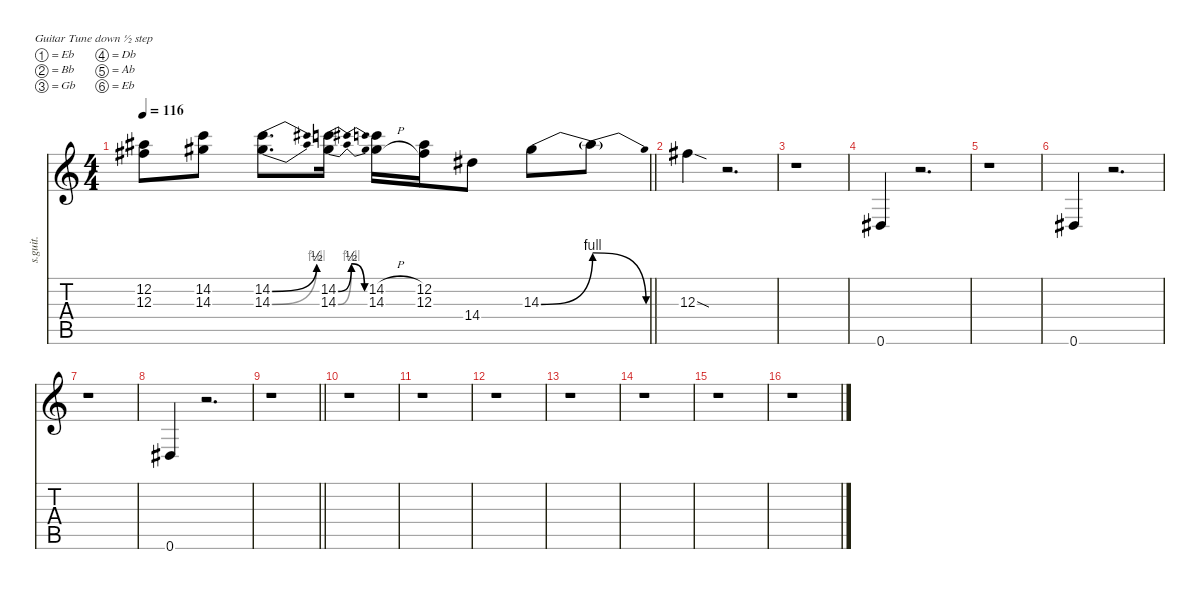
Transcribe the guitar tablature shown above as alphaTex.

\defaultSystemsLayout 4
\hideDynamics
\bracketExtendMode nobrackets
\otherSystemsTrackNameOrientation horizontal
\track ("Clean solo" "s.guit.") {instrument acousticguitarsteel}
\staff {score tabs}
\tuning (Eb4 Bb3 Gb3 Db3 Ab2 Eb2)
\ts (4 4)
\tempo 116
\clef g2
\barLineRight lightlight
\ks c
(12.2{acc #} 12.3{acc #}).8{dy f beam Down} (14.2 14.3{acc #}).8{beam Down} (14.2{be (bend 0 0 30 2)} 14.3{be (bend 0 0 30 4) acc #}).8{d beam Down} (14.2{be (bendrelease 0 0 15 2 30 2 45 0)} 14.3{be (bendrelease 0 0 15 4 30 4 45 0) acc #}).16{beam Down} (14.2{h} 14.3{h acc #}).16{beam Down} (12.2{acc #} 12.3{acc #}).16{beam Down} 14.4{acc #}.8{beam Down} 14.3{be (bend 0 0 60 4) acc #}.8{beam Down} 14.3{be (release 0 4 60 0) t}.8{beam Down} |
12.3{sod acc #}.4{beam Down} r.2{d beam Down} |
r.1{beam Down} |
0.6{acc #}.4{dy mp beam Up} r.2{d beam Up} |
r.1{beam Down} |
0.6{acc #}.4{dy f beam Up} r.2{d beam Up} |
r.1{beam Down} |
0.6{acc #}.4{beam Up} r.2{d beam Up} |
\barLineRight lightlight
r.1{beam Down} |
r.1{beam Down} |
r.1{beam Down} |
r.1{beam Down} |
r.1{beam Down} |
r.1{beam Down} |
r.1{beam Down} |
r.1{beam Down}
